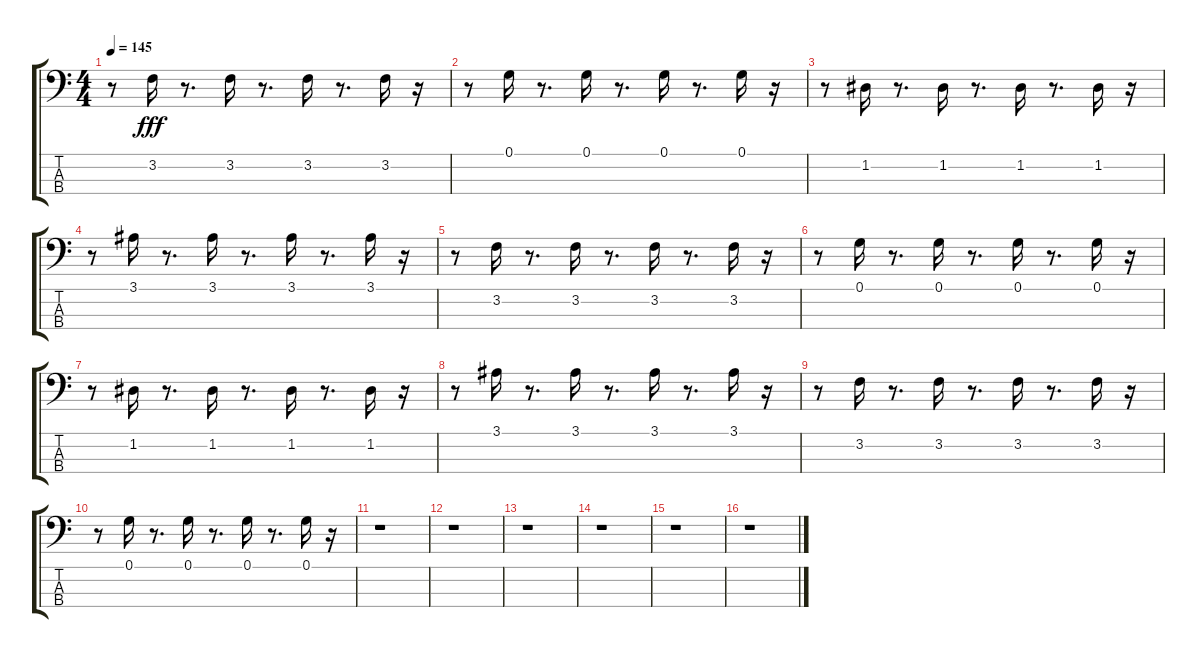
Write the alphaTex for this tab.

\track "" {instrument synthbass1}
\staff {score tabs}
\tuning (G2 D2 A1 E1) {hide}
\ts (4 4)
\tempo 145
\clef f4
\ks c
r.8{dy fff} 3.2.16 r.8{d} 3.2.16 r.8{d} 3.2.16 r.8{d} 3.2.16 r.16 |
r.8 0.1.16 r.8{d} 0.1.16 r.8{d} 0.1.16 r.8{d} 0.1.16 r.16 |
r.8 1.2.16 r.8{d} 1.2.16 r.8{d} 1.2.16 r.8{d} 1.2.16 r.16 |
r.8 3.1.16 r.8{d} 3.1.16 r.8{d} 3.1.16 r.8{d} 3.1.16 r.16 |
r.8 3.2.16 r.8{d} 3.2.16 r.8{d} 3.2.16 r.8{d} 3.2.16 r.16 |
r.8 0.1.16 r.8{d} 0.1.16 r.8{d} 0.1.16 r.8{d} 0.1.16 r.16 |
r.8 1.2.16 r.8{d} 1.2.16 r.8{d} 1.2.16 r.8{d} 1.2.16 r.16 |
r.8 3.1.16 r.8{d} 3.1.16 r.8{d} 3.1.16 r.8{d} 3.1.16 r.16 |
r.8 3.2.16 r.8{d} 3.2.16 r.8{d} 3.2.16 r.8{d} 3.2.16 r.16 |
r.8 0.1.16 r.8{d} 0.1.16 r.8{d} 0.1.16 r.8{d} 0.1.16 r.16 |
r.1 |
r.1 |
r.1 |
r.1 |
r.1 |
r.1
